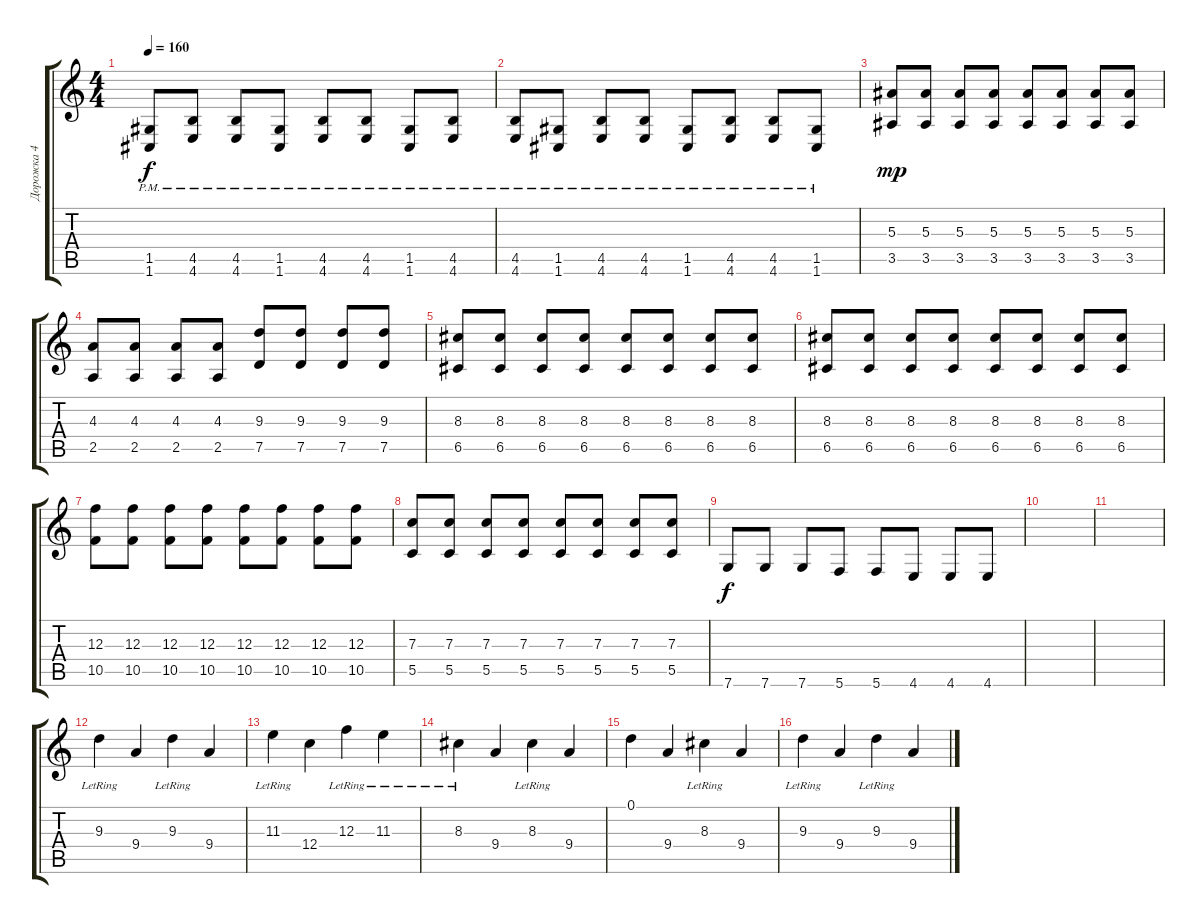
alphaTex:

\track ("Дорожка 4" "Дорожка 4") {instrument distortionguitar}
\staff {score tabs}
\tuning (D4 A3 F3 C3 G2 C2) {hide}
\ts (4 4)
\tempo 160
\clef g2
\ks c
(1.5{pm} 1.6{pm}).8{dy f} (4.5{pm} 4.6{pm}).8 (4.5{pm} 4.6{pm}).8 (1.5{pm} 1.6{pm}).8 (4.5{pm} 4.6{pm}).8 (4.5{pm} 4.6{pm}).8 (1.5{pm} 1.6{pm}).8 (4.5{pm} 4.6{pm}).8 |
(4.5{pm} 4.6{pm}).8 (1.5{pm} 1.6{pm}).8 (4.5{pm} 4.6{pm}).8 (4.5{pm} 4.6{pm}).8 (1.5{pm} 1.6{pm}).8 (4.5{pm} 4.6{pm}).8 (4.5{pm} 4.6{pm}).8 (1.5{pm} 1.6{pm}).8 |
(5.3 3.5).8{dy mp} (5.3 3.5).8 (5.3 3.5).8 (5.3 3.5).8 (5.3 3.5).8 (5.3 3.5).8 (5.3 3.5).8 (5.3 3.5).8 |
(4.3 2.5).8 (4.3 2.5).8 (4.3 2.5).8 (4.3 2.5).8 (9.3 7.5).8 (9.3 7.5).8 (9.3 7.5).8 (9.3 7.5).8 |
(8.3 6.5).8 (8.3 6.5).8 (8.3 6.5).8 (8.3 6.5).8 (8.3 6.5).8 (8.3 6.5).8 (8.3 6.5).8 (8.3 6.5).8 |
(8.3 6.5).8 (8.3 6.5).8 (8.3 6.5).8 (8.3 6.5).8 (8.3 6.5).8 (8.3 6.5).8 (8.3 6.5).8 (8.3 6.5).8 |
(12.3 10.5).8 (12.3 10.5).8 (12.3 10.5).8 (12.3 10.5).8 (12.3 10.5).8 (12.3 10.5).8 (12.3 10.5).8 (12.3 10.5).8 |
(7.3 5.5).8 (7.3 5.5).8 (7.3 5.5).8 (7.3 5.5).8 (7.3 5.5).8 (7.3 5.5).8 (7.3 5.5).8 (7.3 5.5).8 |
7.6.8{dy f} 7.6.8 7.6.8 5.6.8 5.6.8 4.6.8 4.6.8 4.6.8 |
|
|
9.3{lr}.4 9.4.4 9.3{lr}.4 9.4.4 |
11.3{lr}.4 12.4.4 12.3{lr}.4 11.3{lr}.4 |
8.3{lr}.4 9.4.4 8.3{lr}.4 9.4.4 |
0.1.4 9.4.4 8.3{lr}.4 9.4.4 |
9.3{lr}.4 9.4.4 9.3{lr}.4 9.4.4
